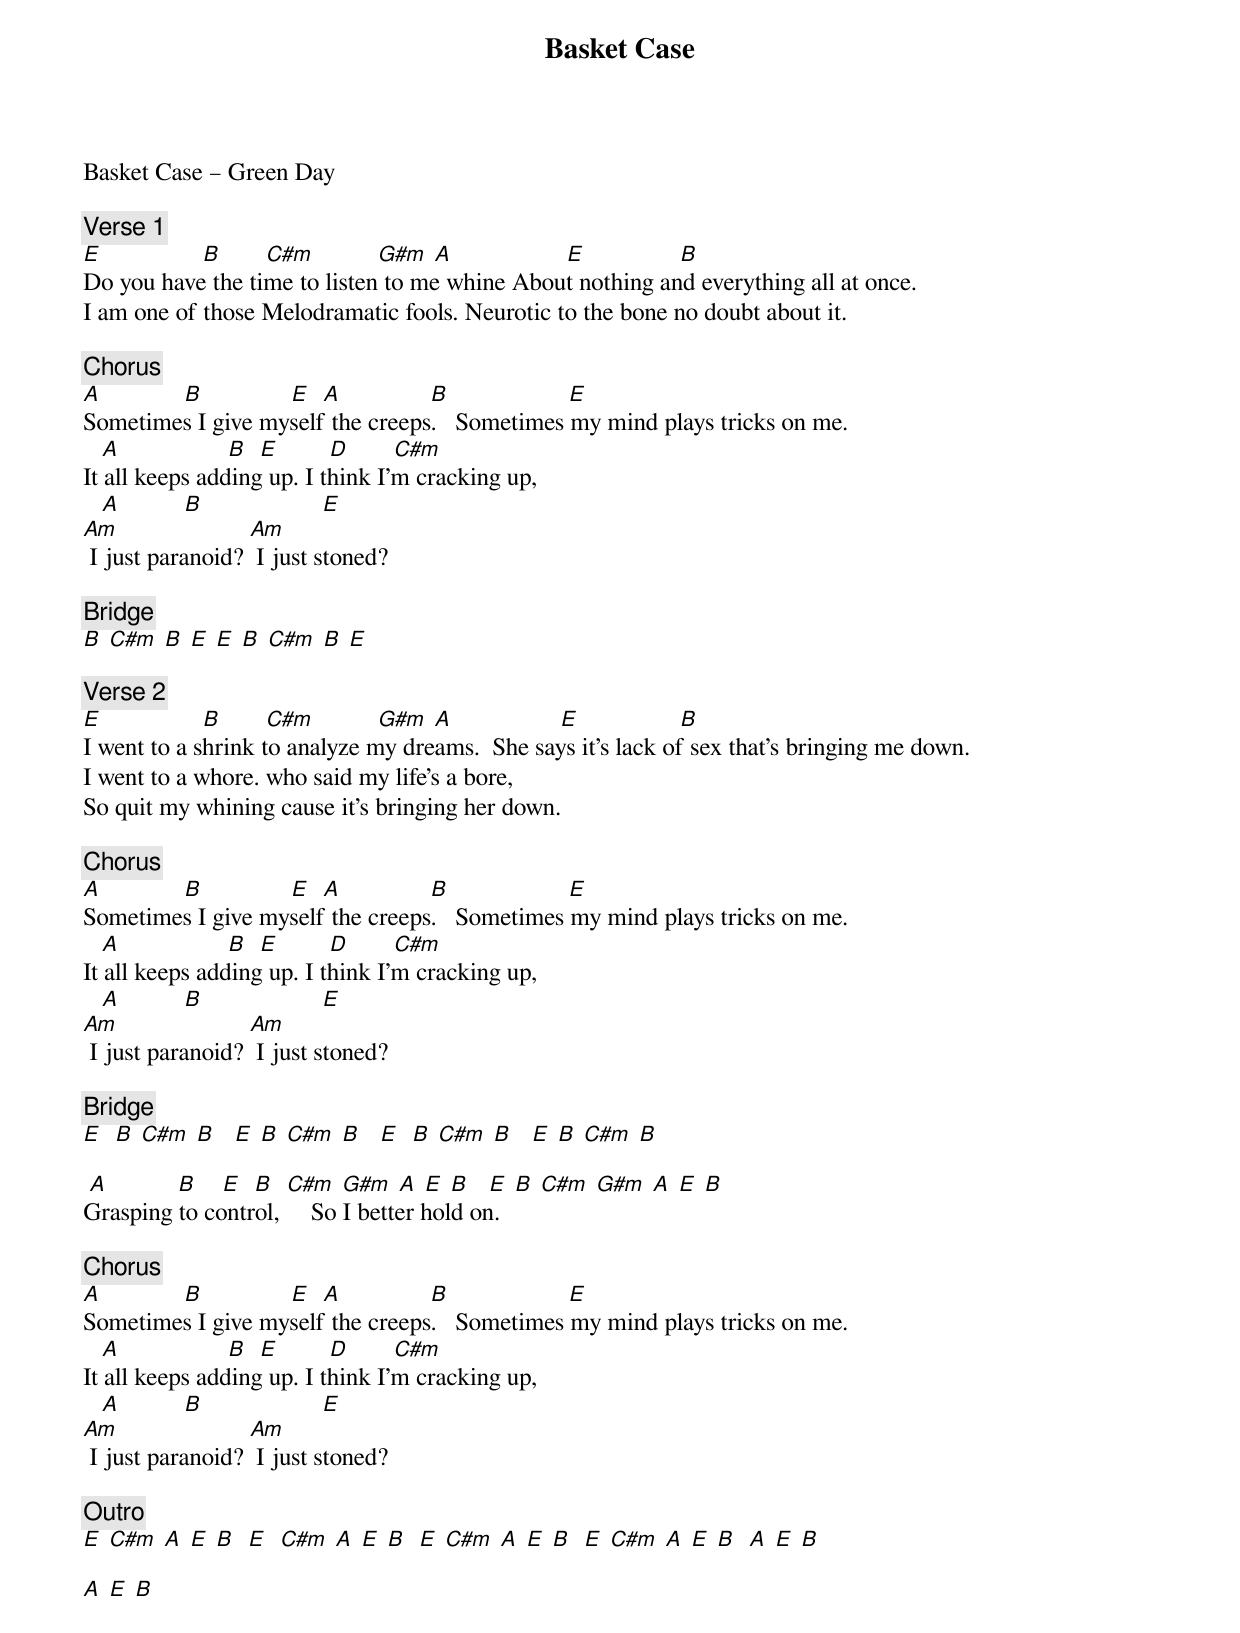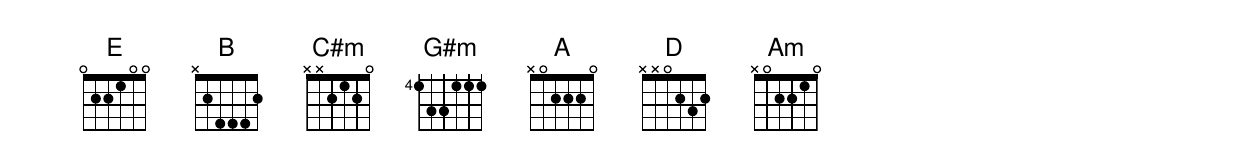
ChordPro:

{title: Basket Case}
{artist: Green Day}
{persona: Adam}
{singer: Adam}
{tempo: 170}
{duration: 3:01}
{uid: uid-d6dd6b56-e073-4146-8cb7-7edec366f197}
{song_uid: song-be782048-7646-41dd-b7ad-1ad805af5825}



Basket Case – Green Day

{comment: Verse 1}
[E]              		[B]      	[C#m]          [G#m]	[A]               			[E]              	[B]
Do you have the time to listen to me whine	About nothing and everything all at once.
I am one of those	Melodramatic fools.	Neurotic to the bone no doubt about it.

{comment: Chorus}
[A]            	[B]            		[E]		[A]             	[B]                 		[E]
Sometimes I give myself the creeps.	  Sometimes my mind plays tricks on me.
   [A]               		[B]		[E]        [D]       [C#m]
It all keeps adding up.	I think I'm cracking up,
   [A]         	[B]                 		[E]
[Am] I just paranoid? [Am] I just stoned?

{comment: Bridge}
[B] [C#m] [B] [E] [E] [B] [C#m] [B] [E]

{comment: Verse 2}
[E]              		[B]      	[C#m]          [G#m]	[A]               		[E]              		[B]
I went to a shrink to analyze my dreams.  She says it's lack of sex that's bringing me down.
I went to a whore. who said my life's a bore,
So quit my whining cause it's bringing her down.

{comment: Chorus}
[A]            	[B]            		[E]		[A]             	[B]                 		[E]
Sometimes I give myself the creeps.	  Sometimes my mind plays tricks on me.
   [A]               		[B]		[E]        [D]       [C#m]
It all keeps adding up.	I think I'm cracking up,
   [A]         	[B]                 		[E]
[Am] I just paranoid? [Am] I just stoned?

{comment: Bridge}
[E]  [B] [C#m] [B] 		[E] [B] [C#m] [B] 		[E]  [B] [C#m] [B] 		[E] [B] [C#m] [B]

 [A]          	[B]				[E]  [B]  [C#m] [G#m] [A] [E] [B] 		[E] [B] [C#m] [G#m] [A] [E] [B]
Grasping to control,     So I better hold on.

{comment: Chorus}
[A]            	[B]            		[E]		[A]             	[B]                 		[E]
Sometimes I give myself the creeps.	  Sometimes my mind plays tricks on me.
   [A]               		[B]		[E]        [D]       [C#m]
It all keeps adding up.	I think I'm cracking up,
   [A]         	[B]                 		[E]
[Am] I just paranoid? [Am] I just stoned?

{comment: Outro}
[E] [C#m] [A] [E] [B] 	[E]  [C#m] [A] [E] [B] 	[E] [C#m] [A] [E] [B] 	[E] [C#m] [A] [E] [B]		[A] [E] [B]

[A] [E] [B]
